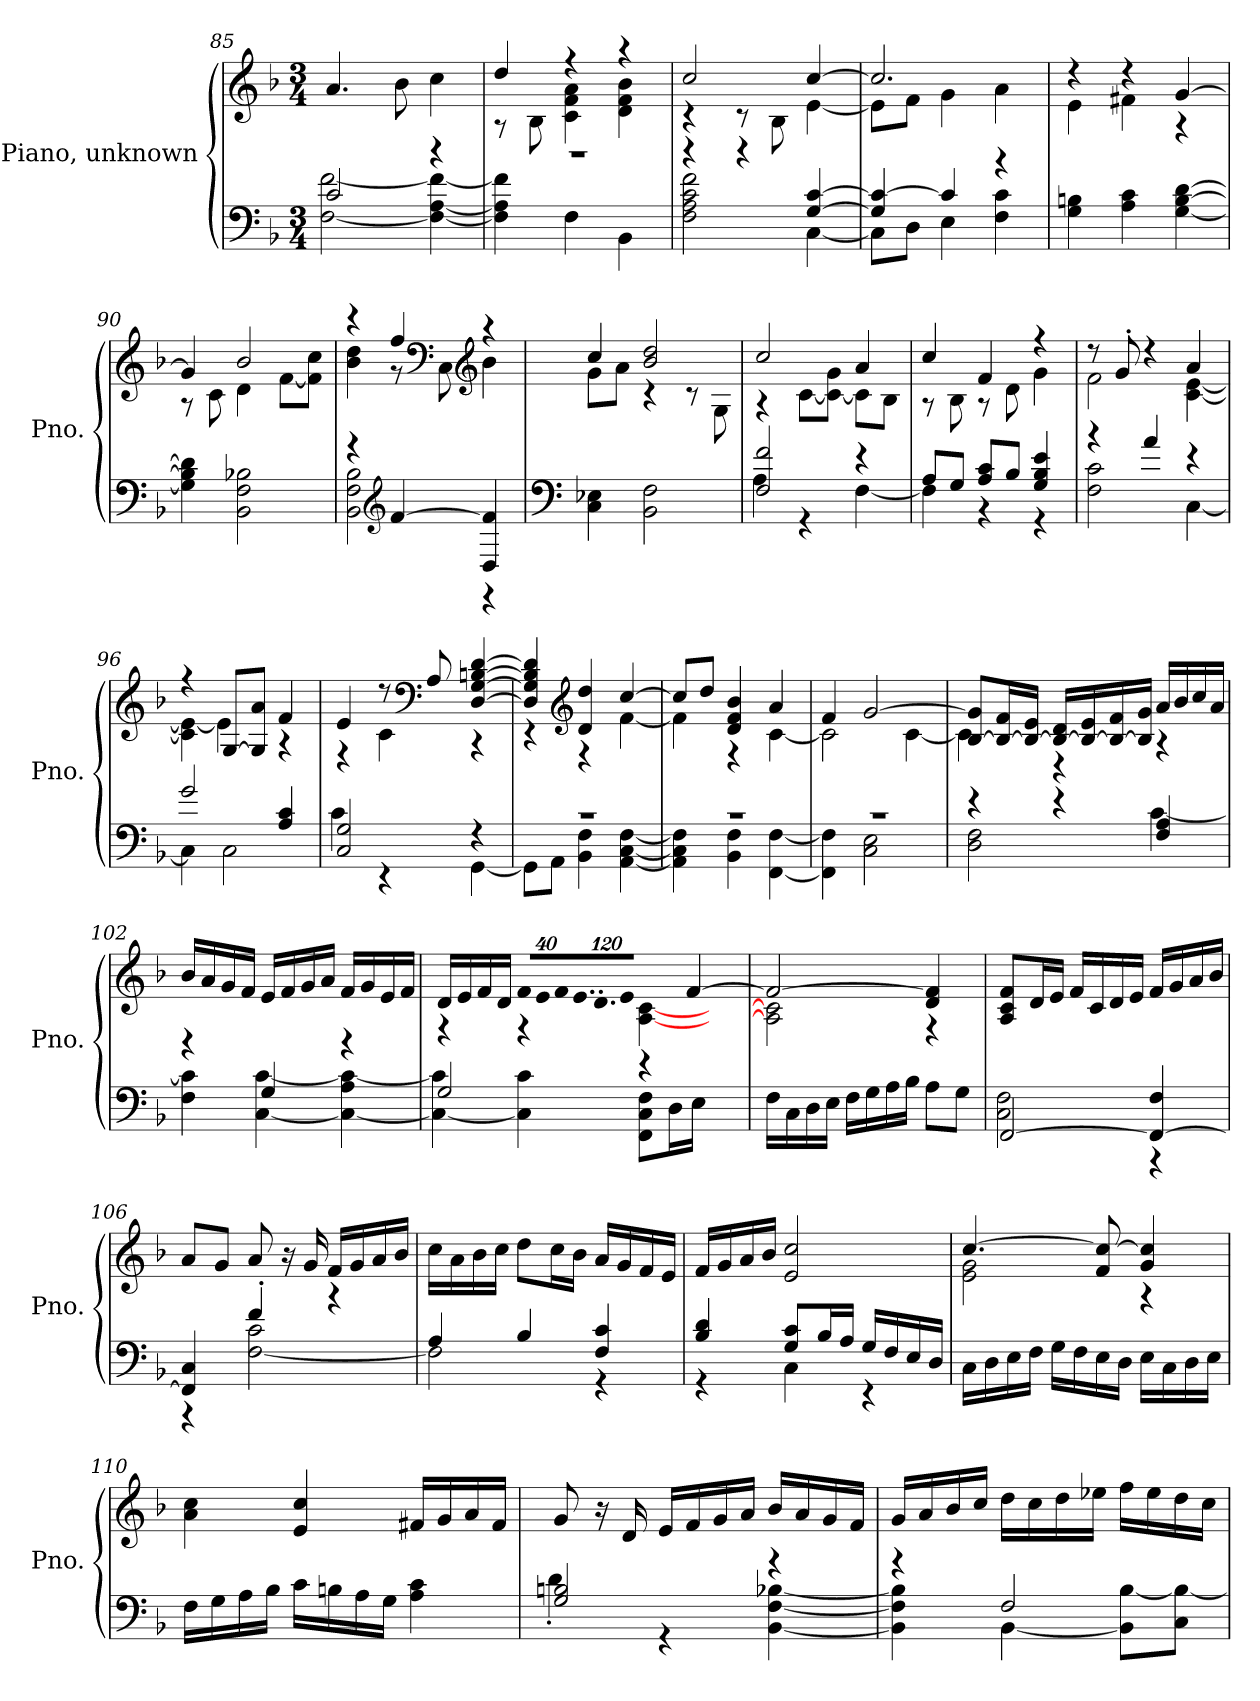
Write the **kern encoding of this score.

**kern	**kern
*part1	*part1
*staff2	*staff1
*I"Piano, unknown	*
*I'Pno.	*
*clefF4	*clefG2
*k[b-]	*k[b-]
*M3/4	*M3/4
=85	=85
*^	*
2c/	[2F\ [2f\	4.a/
.	.	8b-\
4r	4F\_ [4A\ 4f\_	4cc\
=86	=86	=86
*	*	*^
2.r	4F\] 4A\] 4f\]	4dd/	8r
.	.	.	8B-\
.	4F\	4r	4c\ 4f\ 4a\
.	4BB-\	4r	4d\ 4f\ 4b-\
=87	=87	=87	=87
4r	2F\ 2A\ 2c\ 2f\	2cc/	4r
4r	.	.	8r
.	.	.	8B-\
[4G/ [4c/	[4C\	[4cc/	[4e\
=88	=88	=88	=88
4G/] 4c/_	8C\L]	2.cc/]	8e\L]
.	8D\J	.	8f\J
4c/]	4E\	.	4g\
4r	4F\ 4c\	.	4a\
*v	*v	*	*
!!LO:LB:g=z	!!
=89	=89	=89
4G\ 4Bn\	4r	4e\
4A\ 4c\	4r	4f#X\
[4G\ [4B\ [4d\	[4g/	4r
=90	=90	=90
4G\] 4B\] 4d\]	4g/]	8r
.	.	8c\
2BB-\ 2F\ 2B-X\	2b-/	4d\
.	.	[8f\L
.	.	8f\] 8cc\J
=91	=91	=91
*^	*	*
4r	2BB-\ 2F\ 2B-\	4r	4b-\ 4dd\
*clefG2	*	*	*
[4f/	.	4ff/	8r
*	*	*clefF4	*
.	.	.	8C\
*	*	*clefG2	*
4D/ 4f/]	4r	4r	4b-\
*v	*v	*	*
=92	=92	=92
*clefF4	*	*
4C\ 4E-X\	4cc/	8g\L
.	.	8a\J
2BB-\ 2F\	2b-/ 2dd/	4r
.	.	8r
.	.	8G\
=93	=93	=93
*^	*	*
2F/ 2f/	4A\	2cc/	4r
.	4r	.	[8c\L
.	.	.	8c\_ 8g\J
4r	[4F\	4a/	8c\L]
.	.	.	8B-\J
=94	=94	=94	=94
8A/L	4F\]	4cc/	8r
8G/J	.	.	8B-\
8A/ 8c/L	4r	4f/	8r
8B-/J	.	.	8d\
4G/ 4B-/ 4e/	4r	4r	4g\
!!LO:PB:g=z	!!
=95	=95	=95	=95
4r	2F\ 2c\	8r	2f\
.	.	8g'/	.
4a/	.	4r	.
4r	[4C\	4a/	[4c\ [4e\
=96	=96	=96	=96
2g/	4C\]	4r	4c\] 4e\_
.	2C\	[8G/L	4e\]
.	.	8G/] 8a/J	.
4A/ 4c/	.	4f/	4r
=97	=97	=97	=97
2C/ 2G/	4c\	4e/	4r
.	4r	8r	4c\
*	*	*clefF4	*
.	.	8A/	.
4r	[4GG\	[4D/ [4G/ [4Bn/ [4d/	4r
=98	=98	=98	=98
2.r	8GG\L]	4D/] 4G/] 4B/] 4d/]	4r
.	8AA\J	.	.
*	*	*clefG2	*
.	4BB-\ 4F\	4d/ 4dd/	4r
.	[4AA\ [4C\ [4F\	[4cc/	[4f\
=99	=99	=99	=99
2.r	4AA\] 4C\] 4F\]	8cc/L]	4f\]
.	.	8dd/J	.
.	4BB-\ 4F\	4d/ 4f/ 4b-/	4r
.	[4FF\ [4F\	4a/	[4c\
=100	=100	=100	=100
2.r	4FF\] 4F\]	4f/	2c\]
.	2C\ 2E\	[2g/	.
.	.	.	[4c\
!!LO:LB:g=z	!!
=101	=101	=101	=101
4r	2D\ 2F\	[8B-/ 8g/]L	4c\]
.	.	16B-/_ 16f/L	.
.	.	16B-/_ 16e/JJ	.
4r	.	16B-/_ 16d/LL	4r
.	.	16B-/_ 16e/	.
.	.	16B-/_ 16f/	.
.	.	16B-/] 16g/JJ	.
4F/ 4A/	[4c\	16a/LL	4r
.	.	16b-/	.
.	.	16cc/	.
.	.	16a/JJ	.
*	*	*v	*v
=102	=102	=102
4r	4F\ 4c\]	16b-/LL
.	.	16a/
.	.	16g/
.	.	16f/JJ
4G/	[4C\ [4c\	16e/LL
.	.	16f/
.	.	16g/
.	.	16a/JJ
4r	4C\_ 4A\ 4c\_	16f/LL
.	.	16g/
.	.	16e/
.	.	16f/JJ
=103	=103	=103
*	*	*^
2G/	4C\_ 4c\]	16d/LL	4r
.	.	16e/	.
.	.	16f/	.
.	.	16d/JJ	.
*	*	*Xbrackettup	*
!	!	!LO:N:vis=32	!
.	4C\] 4c\	640%23f/LLL	4r
!	!	!LO:N:vis=32	!
.	.	640%23e/	.
!	!	!LO:N:vis=32	!
.	.	640%23f/	.
!	!	!LO:N:vis=32.	!
.	.	1920%103e/	.
!	!	!LO:N:vis=32.	!
.	.	1920%103d'/	.
!	!	!LO:N:vis=32	!
.	.	640%23e/JJJ	.
4r	8FF\ 8C\ 8F\L	.	[4A\ [4c\
.	.	[4f/	.
.	16D\L	.	.
.	16E\JJ	.	.
960ryy	960ryy	.	960ryy
*v	*v	*	*
!!LO:LB:g=z	!!
=104	=104	=104
16F\LL	2f/_	2A\] 2c\]
16C\	.	.
16D\	.	.
16E\JJ	.	.
16F\LL	.	.
16G\	.	.
16A\	.	.
16B-\JJ	.	.
8A\L	4d/ 4f/]	4r
8G\J	.	.
*	*v	*v
=105	=105
*^	*
[2FF/	2C\ 2F\	8A/ 8c/ 8f/L
.	.	16d/L
.	.	16e/JJ
.	.	16f/LL
.	.	16c/
.	.	16d/
.	.	16e/JJ
4FF/_ 4F/	4r	16f/LL
.	.	16g/
.	.	16a/
.	.	16b-/JJ
=106	=106	=106
4FF/] 4C/	4r	8a/L
.	.	8g/J
4f'/	[2F\ 2c\	8a/
.	.	16r
.	.	16g/
4r	.	16f/LL
.	.	16g/
.	.	16a/
.	.	16b-/JJ
=107	=107	=107
4A/	2F\]	16cc\LL
.	.	16a\
.	.	16b-\
.	.	16cc\JJ
4B-/	.	8dd\L
.	.	16cc\L
.	.	16b-\JJ
4F/ 4c/	4r	16a/LL
.	.	16g/
.	.	16f/
.	.	16e/JJ
!!LO:LB:g=z
=108	=108	=108
4B-/ 4d/	4r	16f/LL
.	.	16g/
.	.	16a/
.	.	16b-/JJ
8G/ 8c/L	4C\	2e/ 2cc/
16B-/L	.	.
16A/JJ	.	.
16G/LL	4r	.
16F/	.	.
16E/	.	.
16D/JJ	.	.
*v	*v	*
=109	=109
*	*^
16C\LL	[4.cc/	2e\ 2g\
16D\	.	.
16E\	.	.
16F\JJ	.	.
16G\LL	.	.
16F\	.	.
16E\	8f/ 8cc/_	.
16D\JJ	.	.
16E\LL	4g/ 4cc/]	4r
16C\	.	.
16D\	.	.
16E\JJ	.	.
*	*v	*v
=110	=110
16F\LL	4a\ 4cc\
16G\	.
16A\	.
16B-\JJ	.
16c\LL	4e/ 4cc/
16Bn\	.
16A\	.
16G\JJ	.
4A\ 4c\	16f#X/LL
.	16g/
.	16a/
.	16f#/JJ
!!LO:LB:g=z
=111	=111
*^	*
2G/ 2Bn/	4d'\	8g/
.	.	16r
.	.	16d/
.	4r	16e/LL
.	.	16f/
.	.	16g/
.	.	16a/JJ
4r	[4BB-\ [4F\ [4B-X\	16b-/LL
.	.	16a/
.	.	16g/
.	.	16f/JJ
=112	=112	=112
4r	4BB-\] 4F\] 4B-\]	16g/LL
.	.	16a/
.	.	16b-/
.	.	16cc/JJ
2F/	[4BB-\	16dd\LL
.	.	16cc\
.	.	16dd\
.	.	16ee-X\JJ
.	8BB-\] [8B-\L	16ff\LL
.	.	16ee-\
.	8C\ 8B-\_J	16dd\
.	.	16cc\JJ
*v	*v	*
=	=
*-	*-
